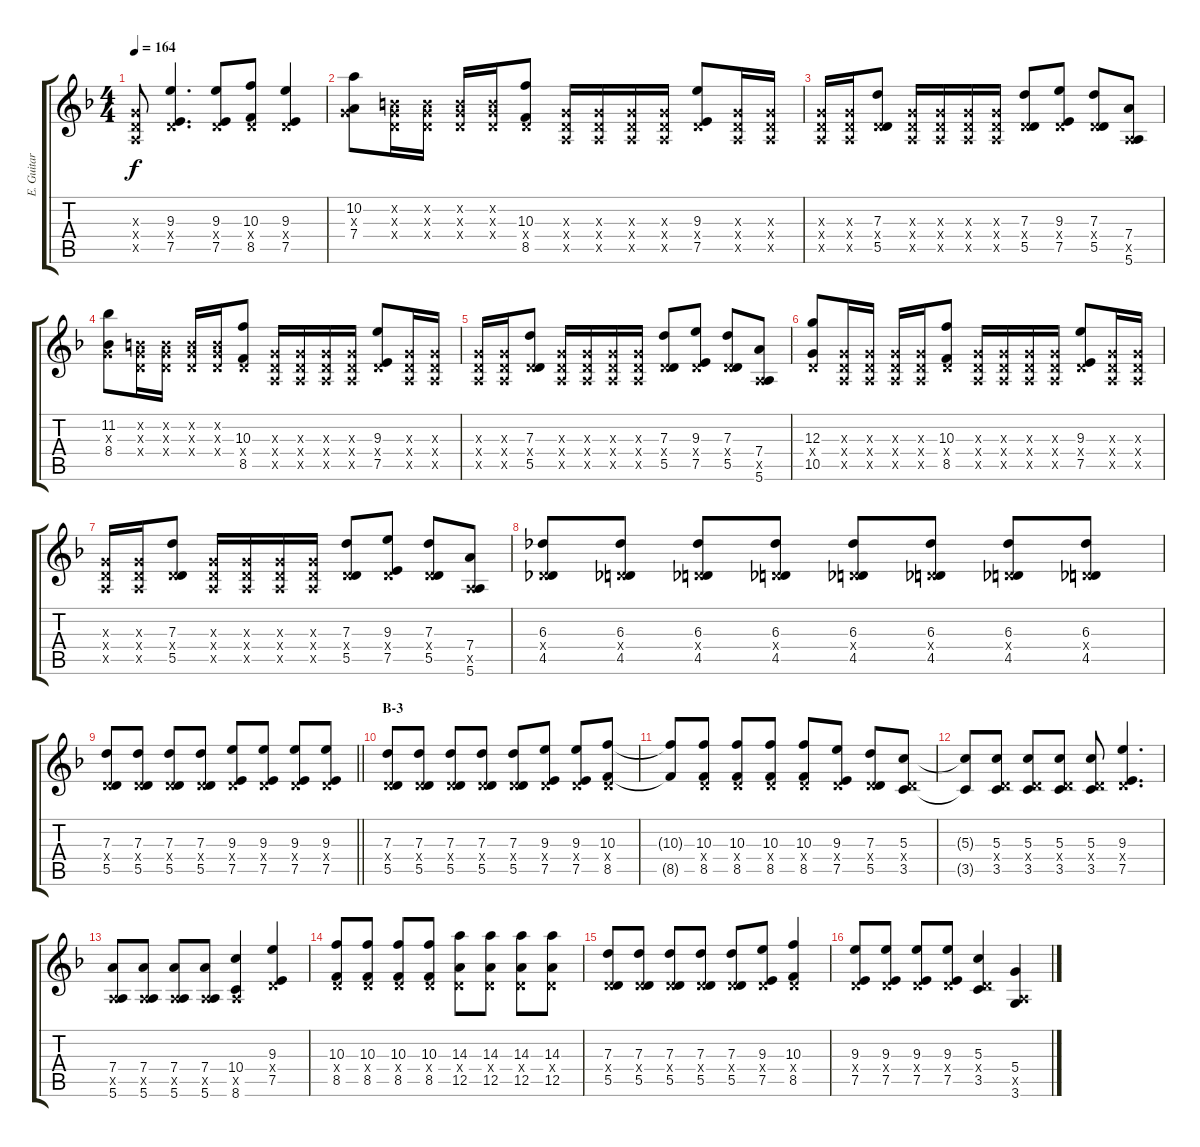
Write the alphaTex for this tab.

\track ("E. Guitar I" "E. Guitar ") {instrument overdrivenguitar}
\staff {score tabs}
\tuning (E4 B3 G3 D3 A2 E2) {hide}
\ts (4 4)
\tempo 164
\clef g2
\ks f
(0.3{x} 0.4{x} 0.5{x}).8{dy f} (9.3 0.4{x} 7.5).4{d} (9.3 0.4{x} 7.5).8 (10.3 0.4{x} 8.5).8 (9.3 0.4{x} 7.5).4 |
(10.2 0.3{x} 7.4).8 (0.2{x} 0.3{x} 0.4{x}).16 (0.2{x} 0.3{x} 0.4{x}).16 (0.2{x} 0.3{x} 0.4{x}).16 (0.2{x} 0.3{x} 0.4{x}).16 (10.3 0.4{x} 8.5).8 (0.3{x} 0.4{x} 0.5{x}).16 (0.3{x} 0.4{x} 0.5{x}).16 (0.3{x} 0.4{x} 0.5{x}).16 (0.3{x} 0.4{x} 0.5{x}).16 (9.3 0.4{x} 7.5).8 (0.3{x} 0.4{x} 0.5{x}).16 (0.3{x} 0.4{x} 0.5{x}).16 |
(0.3{x} 0.4{x} 0.5{x}).16 (0.3{x} 0.4{x} 0.5{x}).16 (7.3 0.4{x} 5.5).8 (0.3{x} 0.4{x} 0.5{x}).16 (0.3{x} 0.4{x} 0.5{x}).16 (0.3{x} 0.4{x} 0.5{x}).16 (0.3{x} 0.4{x} 0.5{x}).16 (7.3 0.4{x} 5.5).8 (9.3 0.4{x} 7.5).8 (7.3 0.4{x} 5.5).8 (7.4 0.5{x} 5.6).8 |
(11.2 0.3{x} 8.4).8 (0.2{x} 0.3{x} 0.4{x}).16 (0.2{x} 0.3{x} 0.4{x}).16 (0.2{x} 0.3{x} 0.4{x}).16 (0.2{x} 0.3{x} 0.4{x}).16 (10.3 0.4{x} 8.5).8 (0.3{x} 0.4{x} 0.5{x}).16 (0.3{x} 0.4{x} 0.5{x}).16 (0.3{x} 0.4{x} 0.5{x}).16 (0.3{x} 0.4{x} 0.5{x}).16 (9.3 0.4{x} 7.5).8 (0.3{x} 0.4{x} 0.5{x}).16 (0.3{x} 0.4{x} 0.5{x}).16 |
(0.3{x} 0.4{x} 0.5{x}).16 (0.3{x} 0.4{x} 0.5{x}).16 (7.3 0.4{x} 5.5).8 (0.3{x} 0.4{x} 0.5{x}).16 (0.3{x} 0.4{x} 0.5{x}).16 (0.3{x} 0.4{x} 0.5{x}).16 (0.3{x} 0.4{x} 0.5{x}).16 (7.3 0.4{x} 5.5).8 (9.3 0.4{x} 7.5).8 (7.3 0.4{x} 5.5).8 (7.4 0.5{x} 5.6).8 |
(12.3 0.4{x} 10.5).8 (0.3{x} 0.4{x} 0.5{x}).16 (0.3{x} 0.4{x} 0.5{x}).16 (0.3{x} 0.4{x} 0.5{x}).16 (0.3{x} 0.4{x} 0.5{x}).16 (10.3 0.4{x} 8.5).8 (0.3{x} 0.4{x} 0.5{x}).16 (0.3{x} 0.4{x} 0.5{x}).16 (0.3{x} 0.4{x} 0.5{x}).16 (0.3{x} 0.4{x} 0.5{x}).16 (9.3 0.4{x} 7.5).8 (0.3{x} 0.4{x} 0.5{x}).16 (0.3{x} 0.4{x} 0.5{x}).16 |
(0.3{x} 0.4{x} 0.5{x}).16 (0.3{x} 0.4{x} 0.5{x}).16 (7.3 0.4{x} 5.5).8 (0.3{x} 0.4{x} 0.5{x}).16 (0.3{x} 0.4{x} 0.5{x}).16 (0.3{x} 0.4{x} 0.5{x}).16 (0.3{x} 0.4{x} 0.5{x}).16 (7.3 0.4{x} 5.5).8 (9.3 0.4{x} 7.5).8 (7.3 0.4{x} 5.5).8 (7.4 0.5{x} 5.6).8 |
(6.3 0.4{x} 4.5).8 (6.3 0.4{x} 4.5).8 (6.3 0.4{x} 4.5).8 (6.3 0.4{x} 4.5).8 (6.3 0.4{x} 4.5).8 (6.3 0.4{x} 4.5).8 (6.3 0.4{x} 4.5).8 (6.3 0.4{x} 4.5).8 |
\barLineRight lightlight
(7.3 0.4{x} 5.5).8 (7.3 0.4{x} 5.5).8 (7.3 0.4{x} 5.5).8 (7.3 0.4{x} 5.5).8 (9.3 0.4{x} 7.5).8 (9.3 0.4{x} 7.5).8 (9.3 0.4{x} 7.5).8 (9.3 0.4{x} 7.5).8 |
\section ("" "B-3")
(7.3 0.4{x} 5.5).8 (7.3 0.4{x} 5.5).8 (7.3 0.4{x} 5.5).8 (7.3 0.4{x} 5.5).8 (7.3 0.4{x} 5.5).8 (9.3 0.4{x} 7.5).8 (9.3 0.4{x} 7.5).8 (10.3 0.4{x} 8.5).8 |
(10.3{t} 8.5{t}).8 (10.3 0.4{x} 8.5).8 (10.3 0.4{x} 8.5).8 (10.3 0.4{x} 8.5).8 (10.3 0.4{x} 8.5).8 (9.3 0.4{x} 7.5).8 (7.3 0.4{x} 5.5).8 (5.3 0.4{x} 3.5).8 |
(5.3{t} 3.5{t}).8 (5.3 0.4{x} 3.5).8 (5.3 0.4{x} 3.5).8 (5.3 0.4{x} 3.5).8 (5.3 0.4{x} 3.5).8 (9.3 0.4{x} 7.5).4{d} |
(7.4 0.5{x} 5.6).8 (7.4 0.5{x} 5.6).8 (7.4 0.5{x} 5.6).8 (7.4 0.5{x} 5.6).8 (10.4 0.5{x} 8.6).4 (9.3 0.4{x} 7.5).4 |
(10.3 0.4{x} 8.5).8 (10.3 0.4{x} 8.5).8 (10.3 0.4{x} 8.5).8 (10.3 0.4{x} 8.5).8 (14.3 0.4{x} 12.5).8 (14.3 0.4{x} 12.5).8 (14.3 0.4{x} 12.5).8 (14.3 0.4{x} 12.5).8 |
(7.3 0.4{x} 5.5).8 (7.3 0.4{x} 5.5).8 (7.3 0.4{x} 5.5).8 (7.3 0.4{x} 5.5).8 (7.3 0.4{x} 5.5).8 (9.3 0.4{x} 7.5).8 (10.3 0.4{x} 8.5).4 |
(9.3 0.4{x} 7.5).8 (9.3 0.4{x} 7.5).8 (9.3 0.4{x} 7.5).8 (9.3 0.4{x} 7.5).8 (5.3 0.4{x} 3.5).4 (5.4 0.5{x} 3.6).4
